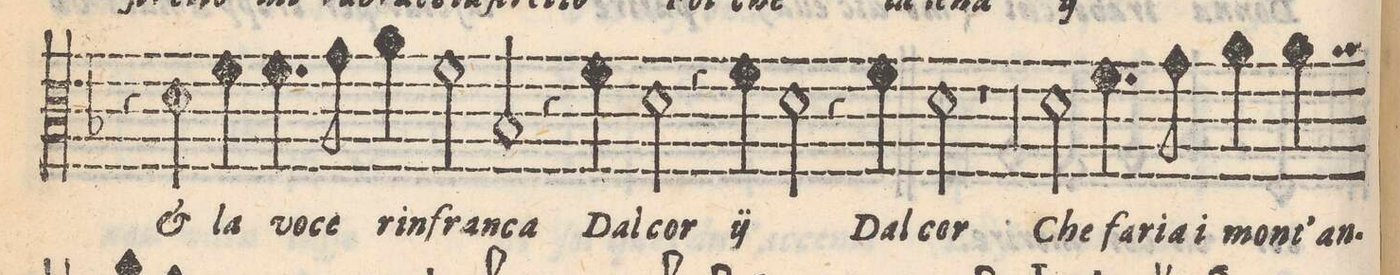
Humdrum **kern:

**kern	**text
*I"TENORE	*
*clefC3	*
*k[b-]	*
*met(C)	*
*M2/1	*
4r	.
*	*Xij
4d\	[et]
4f#\	la
4.f#\	vo-
8g\	-ce
4a\	rin-
=29-	=29-
2fny\	-fran-
2B-/	-ca
4r	.
4f\	Dal-
2d\	-cor
=30-	=30-
4r	.
*	*ij
4f\	Dal-
2d\	-cor
*	*Xij
4r	.
4f\	Dal-
2d\	-cor
=31-	=31-
1r	.
00r	.
=32-	=32-
=33-	=33-
2d\	Che
4.f\	fa-
8g\	-ria i
=34-	=34-
4a\	mont
4a\	an
*custos:a	*
*-	*-
